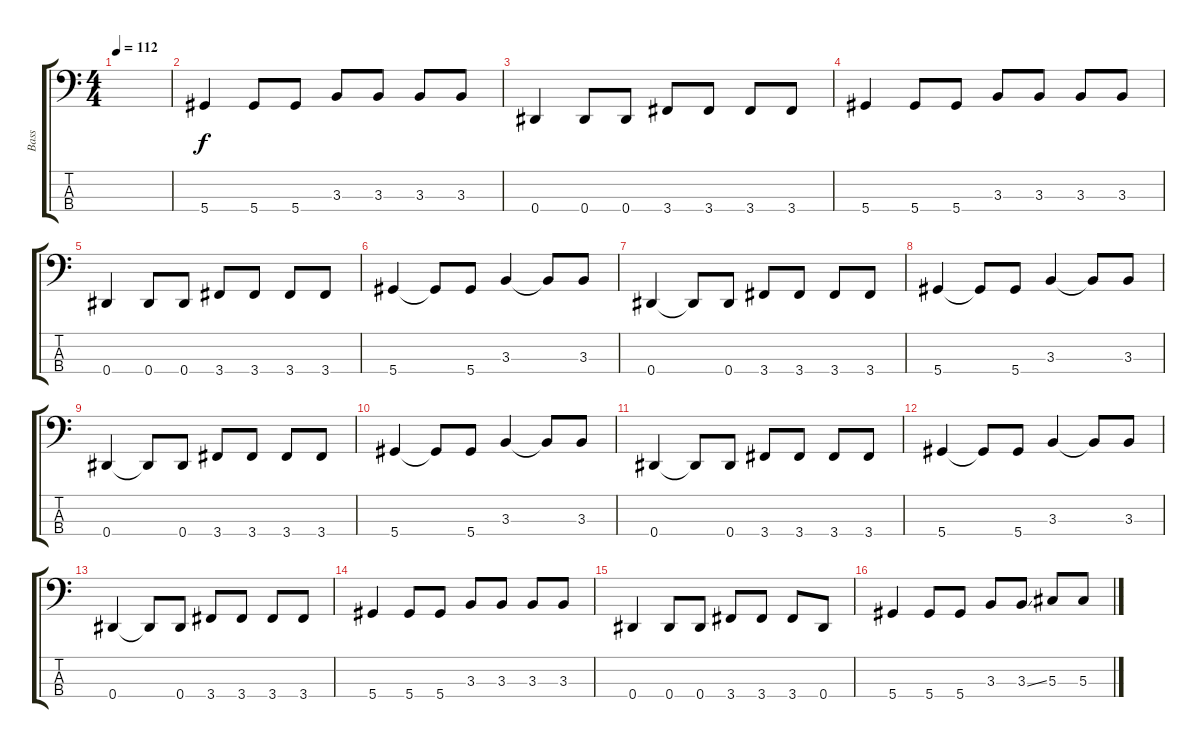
\track ("Bass" "Bass") {instrument electricbasspick}
\staff {score tabs}
\tuning (Gb2 Db2 Ab1 Eb1) {hide}
\ts (4 4)
\tempo 112
\clef f4
\ks c
|
5.4.4 5.4.8 5.4.8 3.3.8 3.3.8 3.3.8 3.3.8 |
0.4.4 0.4.8 0.4.8 3.4.8 3.4.8 3.4.8 3.4.8 |
5.4.4 5.4.8 5.4.8 3.3.8 3.3.8 3.3.8 3.3.8 |
0.4.4 0.4.8 0.4.8 3.4.8 3.4.8 3.4.8 3.4.8 |
5.4.4 5.4{t}.8 5.4.8 3.3.4 3.3{t}.8 3.3.8 |
0.4.4 0.4{t}.8 0.4.8 3.4.8 3.4.8 3.4.8 3.4.8 |
5.4.4 5.4{t}.8 5.4.8 3.3.4 3.3{t}.8 3.3.8 |
0.4.4 0.4{t}.8 0.4.8 3.4.8 3.4.8 3.4.8 3.4.8 |
5.4.4 5.4{t}.8 5.4.8 3.3.4 3.3{t}.8 3.3.8 |
0.4.4 0.4{t}.8 0.4.8 3.4.8 3.4.8 3.4.8 3.4.8 |
5.4.4 5.4{t}.8 5.4.8 3.3.4 3.3{t}.8 3.3.8 |
0.4.4 0.4{t}.8 0.4.8 3.4.8 3.4.8 3.4.8 3.4.8 |
5.4.4 5.4.8 5.4.8 3.3.8 3.3.8 3.3.8 3.3.8 |
0.4.4 0.4.8 0.4.8 3.4.8 3.4.8 3.4.8 0.4.8 |
5.4.4 5.4.8 5.4.8 3.3.8 3.3{ss}.8 5.3.8 5.3.8
